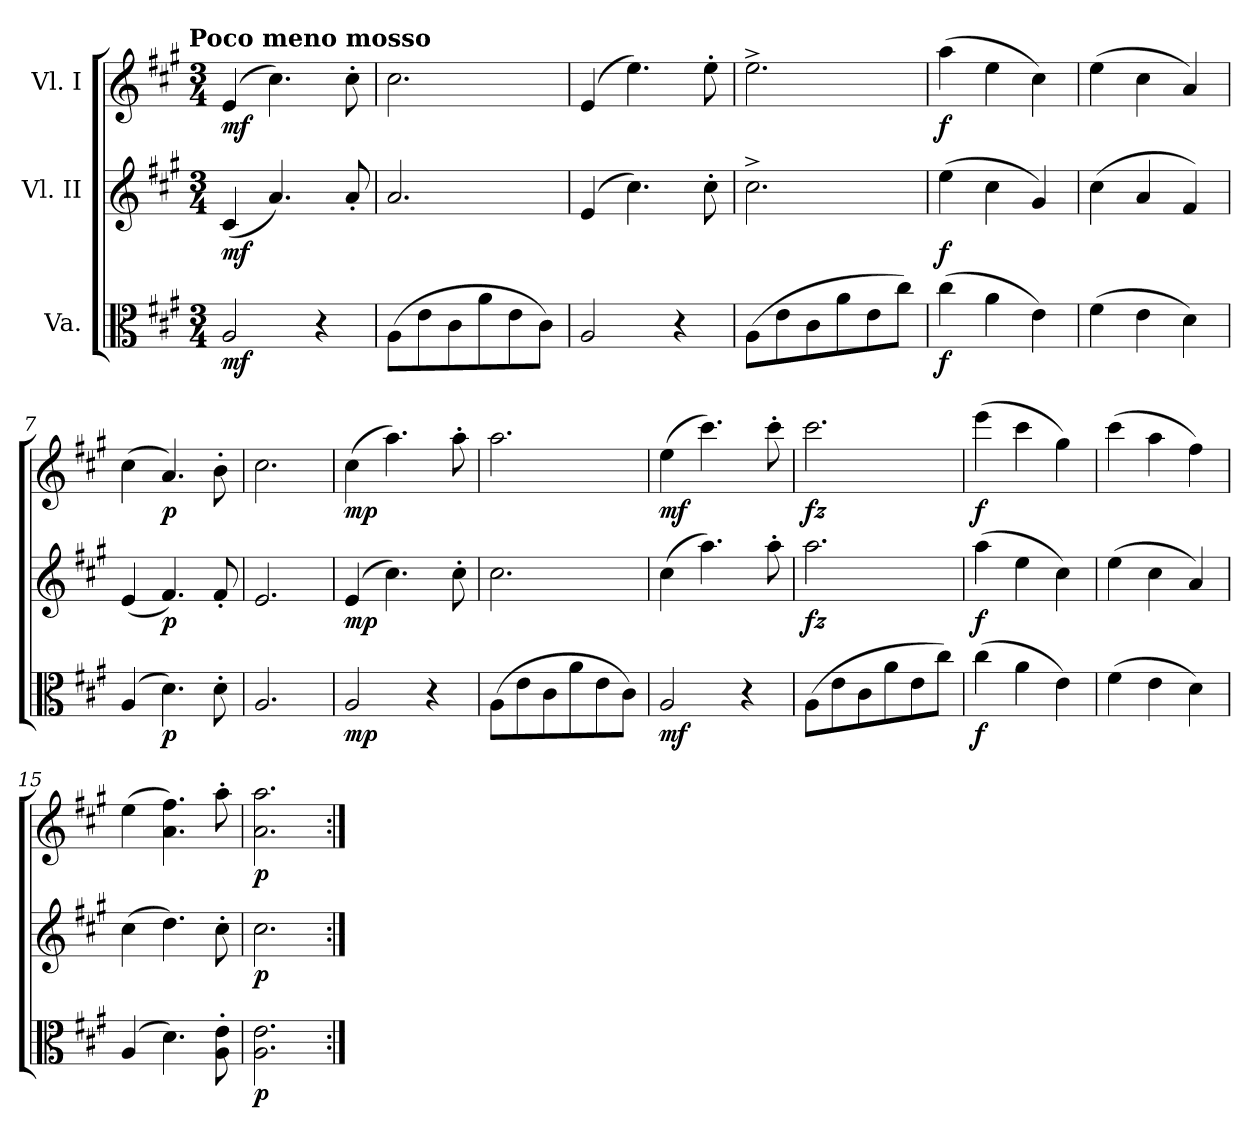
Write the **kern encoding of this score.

**kern	**dynam	**kern	**dynam	**kern	**dynam
*part3	*part3	*part2	*part2	*part1	*part1
*staff3	*staff3	*staff2	*staff2	*staff1	*staff1
*I"Va.	*	*I"Vl. II	*	*I"Vl. I	*
*clefC3	*	*clefG2	*	*clefG2	*
*k[f#c#g#]	*	*k[f#c#g#]	*	*k[f#c#g#]	*
*A:	*	*A:	*	*A:	*
!!LO:TX:omd:t=Poco meno mosso
*M3/4	*	*M3/4	*	*M3/4	*
*MM120	*	*MM120	*	*MM120	*
=1	=1	=1	=1	=1	=1
!	!LO:DY:b	!	!LO:DY:b	!	!LO:DY:b
2A/	mf	(<4c#/	mf	(>4e/	mf
.	.	4.a/)	.	4.cc#\)	.
4r	.	.	.	.	.
.	.	8a'/	.	8cc#'\	.
=2	=2	=2	=2	=2	=2
(>8A\L	.	2.a/	.	2.cc#\	.
8e\	.	.	.	.	.
8c#\	.	.	.	.	.
8a\	.	.	.	.	.
8e\	.	.	.	.	.
8c#\J)	.	.	.	.	.
=3	=3	=3	=3	=3	=3
2A/	.	(>4e/	.	(>4e/	.
.	.	4.cc#\)	.	4.ee\)	.
4r	.	.	.	.	.
.	.	8cc#'\	.	8ee'\	.
=4	=4	=4	=4	=4	=4
(>8A\L	.	2.cc#^\	.	2.ee^\	.
8e\	.	.	.	.	.
8c#\	.	.	.	.	.
8a\	.	.	.	.	.
8e\	.	.	.	.	.
8cc#\J)	.	.	.	.	.
=5	=5	=5	=5	=5	=5
!	!LO:DY:b	!	!LO:DY:b	!	!LO:DY:b
(>4cc#\	f	(>4ee\	f	(>4aa\	f
4a\	.	4cc#\	.	4ee\	.
4e\)	.	4g#/)	.	4cc#\)	.
=6	=6	=6	=6	=6	=6
(>4f#\	.	(>4cc#\	.	(>4ee\	.
4e\	.	4a/	.	4cc#\	.
4d\)	.	4f#/)	.	4a/)	.
=7	=7	=7	=7	=7	=7
(>4A/	.	(<4e/	.	(>4cc#\	.
!	!LO:DY:b	!	!LO:DY:b	!	!LO:DY:b
4.d\)	p	4.f#/)	p	4.a/)	p
8d'\	.	8f#'/	.	8b'\	.
=8	=8	=8	=8	=8	=8
2.A/	.	2.e/	.	2.cc#\	.
=9	=9	=9	=9	=9	=9
!	!LO:DY:b	!	!LO:DY:b	!	!LO:DY:b
2A/	mp	(>4e/	mp	(>4cc#\	mp
.	.	4.cc#\)	.	4.aa\)	.
4r	.	.	.	.	.
.	.	8cc#'\	.	8aa'\	.
=10	=10	=10	=10	=10	=10
(>8A\L	.	2.cc#\	.	2.aa\	.
8e\	.	.	.	.	.
8c#\	.	.	.	.	.
8a\	.	.	.	.	.
8e\	.	.	.	.	.
8c#\J)	.	.	.	.	.
=11	=11	=11	=11	=11	=11
!	!LO:DY:b	!	!	!	!LO:DY:b
2A/	mf	(>4cc#\	.	(>4ee\	mf
.	.	4.aa\)	.	4.ccc#\)	.
4r	.	.	.	.	.
.	.	8aa'\	.	8ccc#'\	.
=12	=12	=12	=12	=12	=12
!	!	!	!LO:DY:b	!	!LO:DY:b
(>8A\L	.	2.aa\	fz	2.ccc#\	fz
8e\	.	.	.	.	.
8c#\	.	.	.	.	.
8a\	.	.	.	.	.
8e\	.	.	.	.	.
8cc#\J)	.	.	.	.	.
=13	=13	=13	=13	=13	=13
!	!LO:DY:b	!	!LO:DY:b	!	!LO:DY:b
(>4cc#\	f	(>4aa\	f	(>4eee\	f
4a\	.	4ee\	.	4ccc#\	.
4e\)	.	4cc#\)	.	4gg#\)	.
=14	=14	=14	=14	=14	=14
!	!LO:DY:b	!	!LO:DY:b	!	!LO:DY:b
(>4f#\	dim.	(>4ee\	dim.	(>4ccc#\	dim.
4e\	.	4cc#\	.	4aa\	.
4d\)	.	4a/)	.	4ff#\)	.
!!LO:LB:g=z
=15	=15	=15	=15	=15	=15
(>4A/	.	(>4cc#\	.	(>4ee\	.
4.d\)	.	4.dd\)	.	4.a\ 4.ff#\)	.
8A'\ 8e'\	.	8cc#'\	.	8aa'\	.
=16	=16	=16	=16	=16	=16
!	!LO:DY:b	!	!LO:DY:b	!	!LO:DY:b
2.A\ 2.e\	p	2.cc#\	p	2.a\ 2.aa\	p
=:|!	=:|!	=:|!	=:|!	=:|!	=:|!
*-	*-	*-	*-	*-	*-
